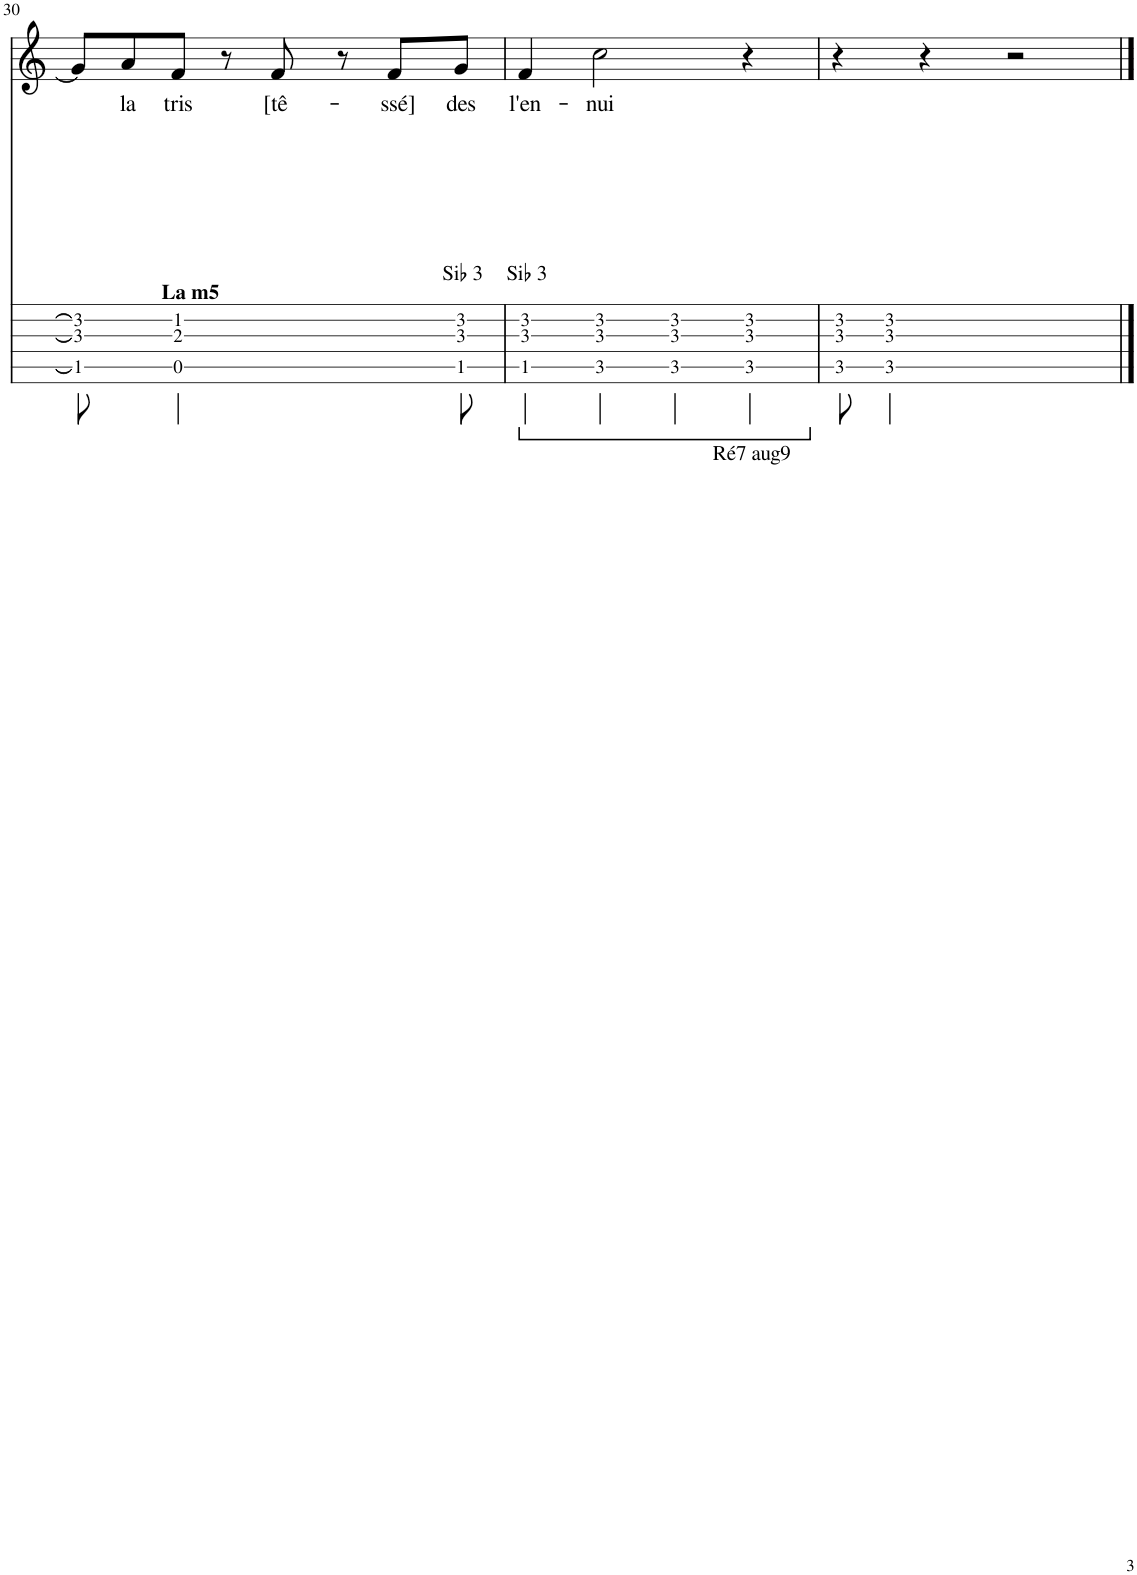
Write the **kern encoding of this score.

**kern	**kern	**text
*part2	*part1	*part1
*staff2	*staff1	*staff1
*I"Guitare acoustique	*I"Piano	*
*	*I'Pno	*
!!LO:PB:g=z
*	*clefG2	*
*k[]	*k[]	*
*M4/4	*M4/4	*
=30	=30	=30
8AA#\] 8A#\] 8d\]	8g/L]	.
!	!	!LO:LY:b
8r	8a/	la
!	!LO:TX:b:B:t=La m5	!
!	!	!LO:LY:b
4AA\ 4A\ 4c\	8f/J	tris
.	8r	.
!	!	!LO:LY:b
16r	8f/	[tê-
16r	.	.
8r	8r	.
!	!	!LO:LY:b
16r	8f/L	-ssé]
16r	.	.
!	!LO:TX:b:t=Si♭ 3	!
!	!	!LO:LY:b
8AA#\ 8A#\ 8d\	8g/J	des
=31	=31	=31
*ped	*	*
!	!LO:TX:b:t=Si♭ 3	!
!	!	!LO:LY:b
4AA#\ 4A#\ 4d\	4f/	l'en-
!LO:TX:b:t=Ré7 aug9	!	!
!	!	!LO:LY:b
4C\ 4A#\ 4d\	2cc\	-nui
4C\ 4A#\ 4d\	.	.
4C\ 4A#\ 4d\	4r	.
=32	=32	=32
*Xped	*	*
8C\ 8B-\ 8d\	4r	.
4C\ 4A#\ 4d\	.	.
.	4r	.
8r	.	.
2r	2r	.
==	==	==
*-	*-	*-
